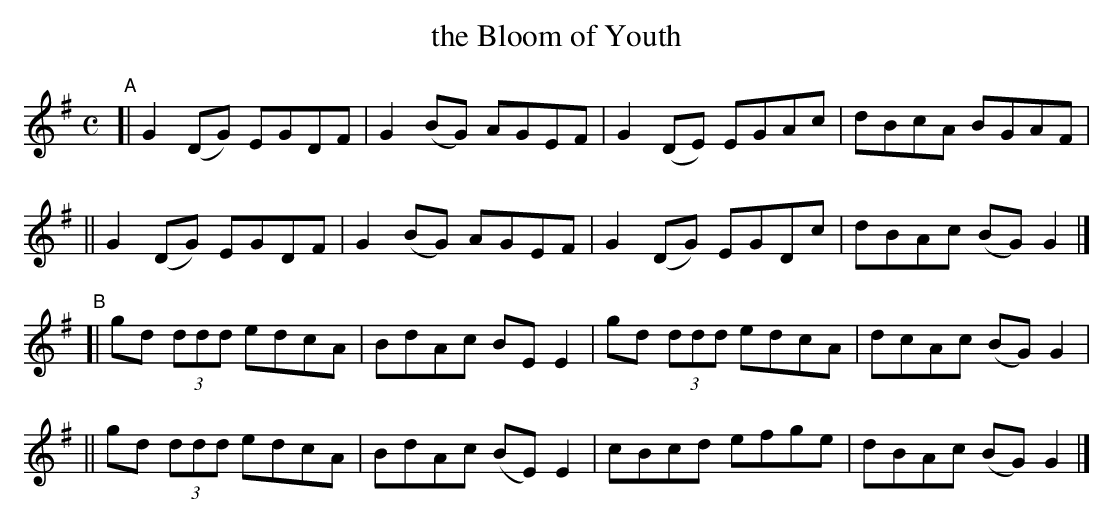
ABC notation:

X:1
T: the Bloom of Youth
M: C
L: 1/8
K: G
"^A"\
[| G2(DG) EGDF | G2(BG) AGEF | G2(DE) EGAc | dBcA BGAF |
|| G2(DG) EGDF | G2(BG) AGEF | G2(DG) EGDc | dBAc (BG)G2 |]
"^B"\
[| gd (3ddd edcA | BdAc BEE2 | gd (3ddd edcA | dcAc (BG)G2 |
|| gd (3ddd edcA | BdAc (BE)E2 | cBcd efge | dBAc (BG)G2 |]
